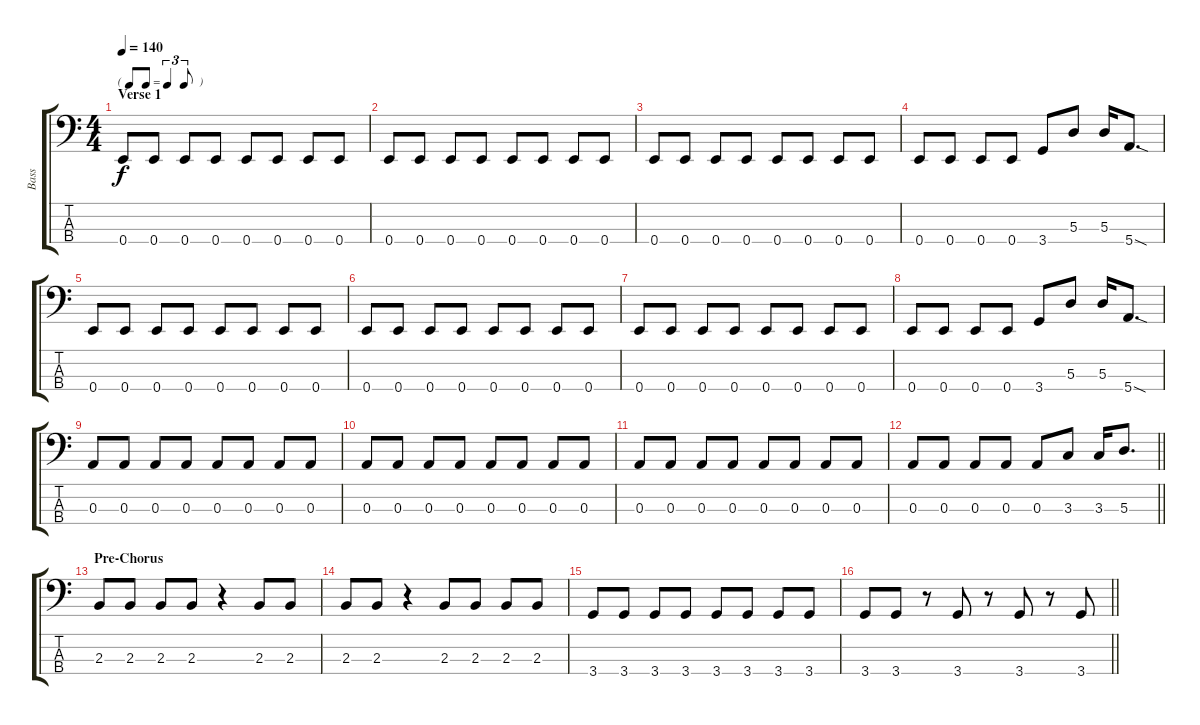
\track ("Bass" "Bass") {instrument electricbasspick}
\staff {score tabs}
\tuning (G2 D2 A1 E1) {hide}
\ts (4 4)
\tf triplet8th
\section ("" "Verse 1")
\tempo 140
\clef f4
\ks c
0.4.8{dy f} 0.4.8 0.4.8 0.4.8 0.4.8 0.4.8 0.4.8 0.4.8 |
0.4.8 0.4.8 0.4.8 0.4.8 0.4.8 0.4.8 0.4.8 0.4.8 |
0.4.8 0.4.8 0.4.8 0.4.8 0.4.8 0.4.8 0.4.8 0.4.8 |
0.4.8 0.4.8 0.4.8 0.4.8 3.4.8 5.3.8 5.3.16 5.4{sod}.8{d} |
0.4.8 0.4.8 0.4.8 0.4.8 0.4.8 0.4.8 0.4.8 0.4.8 |
0.4.8 0.4.8 0.4.8 0.4.8 0.4.8 0.4.8 0.4.8 0.4.8 |
0.4.8 0.4.8 0.4.8 0.4.8 0.4.8 0.4.8 0.4.8 0.4.8 |
0.4.8 0.4.8 0.4.8 0.4.8 3.4.8 5.3.8 5.3.16 5.4{sod}.8{d} |
0.3.8 0.3.8 0.3.8 0.3.8 0.3.8 0.3.8 0.3.8 0.3.8 |
0.3.8 0.3.8 0.3.8 0.3.8 0.3.8 0.3.8 0.3.8 0.3.8 |
0.3.8 0.3.8 0.3.8 0.3.8 0.3.8 0.3.8 0.3.8 0.3.8 |
\barLineRight lightlight
0.3.8 0.3.8 0.3.8 0.3.8 0.3.8 3.3.8 3.3.16 5.3.8{d} |
\section ("" "Pre-Chorus")
2.3.8 2.3.8 2.3.8 2.3.8 r.4 2.3.8 2.3.8 |
2.3.8 2.3.8 r.4 2.3.8 2.3.8 2.3.8 2.3.8 |
3.4.8 3.4.8 3.4.8 3.4.8 3.4.8 3.4.8 3.4.8 3.4.8 |
\barLineRight lightlight
3.4.8 3.4.8 r.8 3.4.8 r.8 3.4.8 r.8 3.4.8
